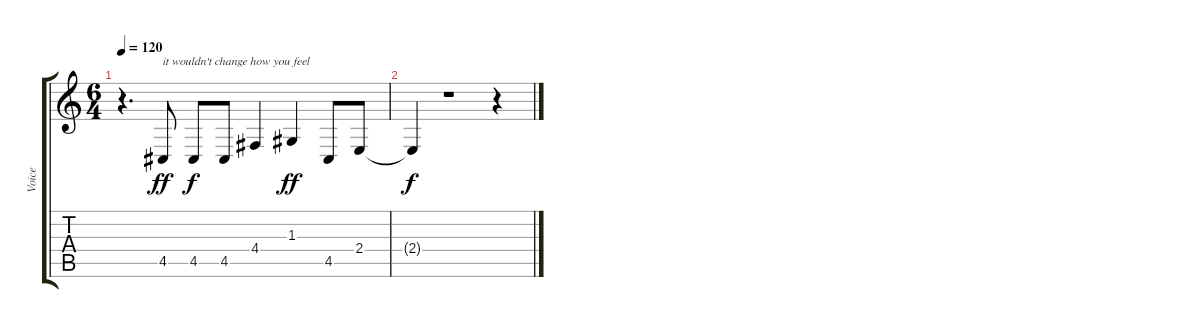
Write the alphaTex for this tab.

\track ("Voice" "Voice") {instrument lead2sawtooth}
\staff {score tabs}
\tuning (E4 B3 G3 D3 A2 E2) {hide}
\ts (6 4)
\tempo 120
\clef g2
\ks c
r.4{d dy f} 4.5.8{txt "it wouldn't change how you feel" dy ff} 4.5.8{dy f} 4.5.8 4.4.4 1.3.4{dy ff} 4.5.8 2.4.8 |
2.4{t}.4{dy f} r.1 r.4
